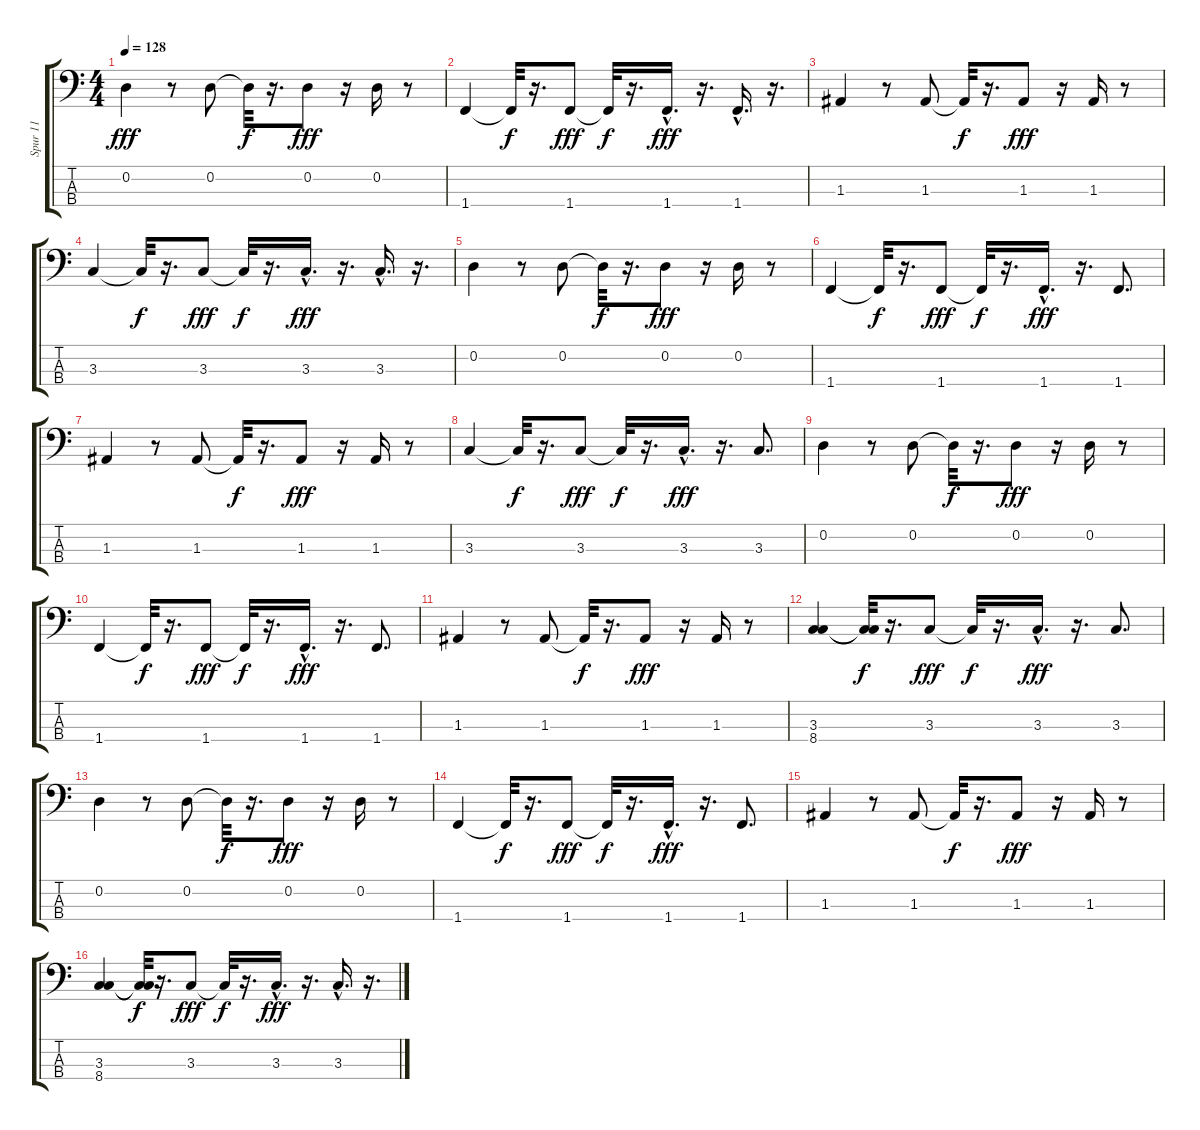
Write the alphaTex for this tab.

\track ("Spur 11" "Spur 11") {instrument synthbass2}
\staff {score tabs}
\tuning (G2 D2 A1 E1) {hide}
\ts (4 4)
\tempo 128
\clef f4
\ks c
0.2.4{dy fff} r.8 0.2.8 0.2{t}.32{dy f} r.16{d} 0.2.8{dy fff} r.16 0.2.16 r.8 |
1.4.4 1.4{t}.32{dy f} r.16{d} 1.4.8{dy fff} 1.4{t}.32{dy f} r.16{d} 1.4{hac}.16{d dy fff} r.16{d} 1.4{hac}.16{d} r.16{d} |
1.3.4 r.8 1.3.8 1.3{t}.32{dy f} r.16{d} 1.3.8{dy fff} r.16 1.3.16 r.8 |
3.3.4 3.3{t}.32{dy f} r.16{d} 3.3.8{dy fff} 3.3{t}.32{dy f} r.16{d} 3.3{hac}.16{d dy fff} r.16{d} 3.3{hac}.16{d} r.16{d} |
0.2.4 r.8 0.2.8 0.2{t}.32{dy f} r.16{d} 0.2.8{dy fff} r.16 0.2.16 r.8 |
1.4.4 1.4{t}.32{dy f} r.16{d} 1.4.8{dy fff} 1.4{t}.32{dy f} r.16{d} 1.4{hac}.16{d dy fff} r.16{d} 1.4.8{d} |
1.3.4 r.8 1.3.8 1.3{t}.32{dy f} r.16{d} 1.3.8{dy fff} r.16 1.3.16 r.8 |
3.3.4 3.3{t}.32{dy f} r.16{d} 3.3.8{dy fff} 3.3{t}.32{dy f} r.16{d} 3.3{hac}.16{d dy fff} r.16{d} 3.3.8{d} |
0.2.4 r.8 0.2.8 0.2{t}.32{dy f} r.16{d} 0.2.8{dy fff} r.16 0.2.16 r.8 |
1.4.4 1.4{t}.32{dy f} r.16{d} 1.4.8{dy fff} 1.4{t}.32{dy f} r.16{d} 1.4{hac}.16{d dy fff} r.16{d} 1.4.8{d} |
1.3.4 r.8 1.3.8 1.3{t}.32{dy f} r.16{d} 1.3.8{dy fff} r.16 1.3.16 r.8 |
(3.3 8.4).4 (3.3{t} 8.4{t}).32{dy f} r.16{d} 3.3.8{dy fff} 3.3{t}.32{dy f} r.16{d} 3.3{hac}.16{d dy fff} r.16{d} 3.3.8{d} |
0.2.4 r.8 0.2.8 0.2{t}.32{dy f} r.16{d} 0.2.8{dy fff} r.16 0.2.16 r.8 |
1.4.4 1.4{t}.32{dy f} r.16{d} 1.4.8{dy fff} 1.4{t}.32{dy f} r.16{d} 1.4{hac}.16{d dy fff} r.16{d} 1.4.8{d} |
1.3.4 r.8 1.3.8 1.3{t}.32{dy f} r.16{d} 1.3.8{dy fff} r.16 1.3.16 r.8 |
(3.3 8.4).4 (3.3{t} 8.4{t}).32{dy f} r.16{d} 3.3.8{dy fff} 3.3{t}.32{dy f} r.16{d} 3.3{hac}.16{d dy fff} r.16{d} 3.3{hac}.16{d} r.16{d}
